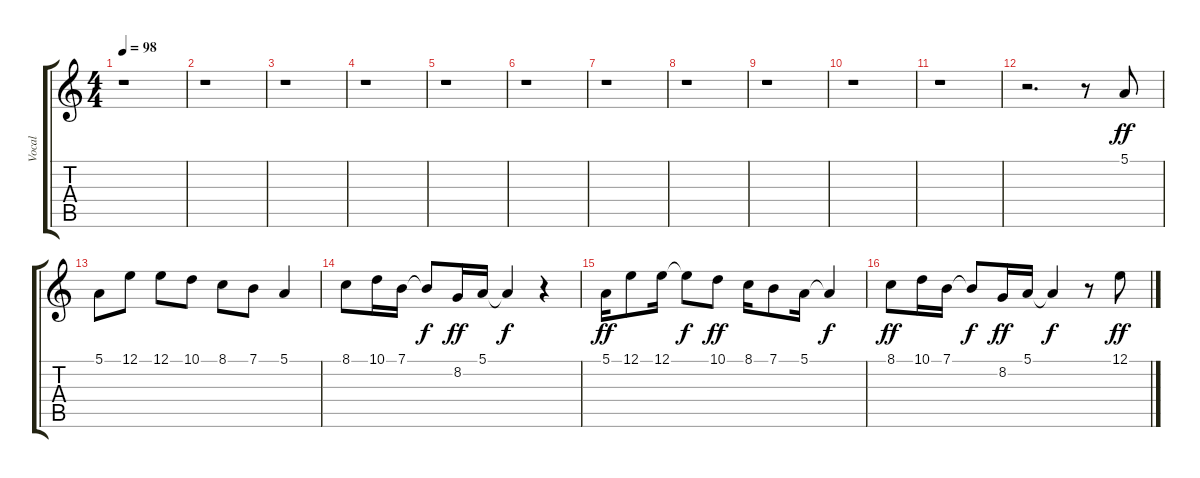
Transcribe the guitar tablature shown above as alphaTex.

\track ("Vocal" "Vocal") {instrument brightacousticpiano}
\staff {score tabs}
\tuning (E4 B3 G3 D3 A2 E2) {hide}
\ts (4 4)
\tempo 98
\clef g2
\ks c
r.1{dy ff} |
r.1 |
r.1 |
r.1 |
r.1 |
r.1 |
r.1 |
r.1 |
r.1 |
r.1 |
r.1 |
r.2{d} r.8 5.1.8 |
5.1.8 12.1.8 12.1.8 10.1.8 8.1.8 7.1.8 5.1.4 |
8.1.8 10.1.16 7.1.16 7.1{t}.8{dy f} 8.2.16{dy ff} 5.1.16 5.1{t}.4{dy f} r.4 |
5.1.16{dy ff} 12.1.8 12.1.16 12.1{t}.8{dy f} 10.1.8{dy ff} 8.1.16 7.1.8 5.1.16 5.1{t}.4{dy f} |
8.1.8{dy ff} 10.1.16 7.1.16 7.1{t}.8{dy f} 8.2.16{dy ff} 5.1.16 5.1{t}.4{dy f} r.8 12.1.8{dy ff}
